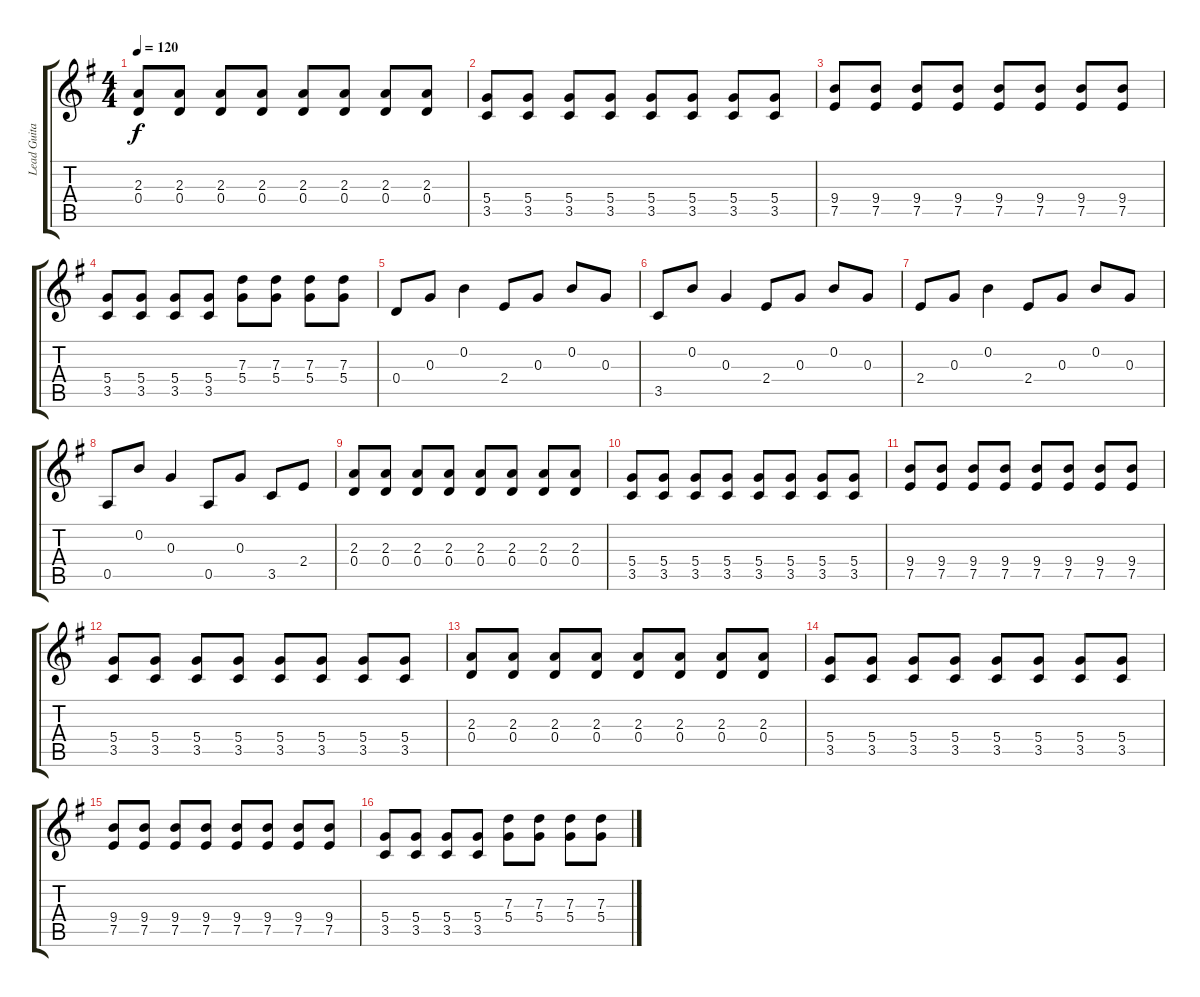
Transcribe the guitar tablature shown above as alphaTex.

\track ("Lead Guitar" "Lead Guita") {instrument acousticguitarsteel}
\staff {score tabs}
\tuning (E4 B3 G3 D3 A2 E2) {hide}
\ts (4 4)
\tempo 120
\clef g2
\ks g
(2.3 0.4).8{dy f} (2.3 0.4).8 (2.3 0.4).8 (2.3 0.4).8 (2.3 0.4).8 (2.3 0.4).8 (2.3 0.4).8 (2.3 0.4).8 |
(5.4 3.5).8 (5.4 3.5).8 (5.4 3.5).8 (5.4 3.5).8 (5.4 3.5).8 (5.4 3.5).8 (5.4 3.5).8 (5.4 3.5).8 |
(9.4 7.5).8 (9.4 7.5).8 (9.4 7.5).8 (9.4 7.5).8 (9.4 7.5).8 (9.4 7.5).8 (9.4 7.5).8 (9.4 7.5).8 |
(5.4 3.5).8 (5.4 3.5).8 (5.4 3.5).8 (5.4 3.5).8 (7.3 5.4).8 (7.3 5.4).8 (7.3 5.4).8 (7.3 5.4).8 |
0.4.8 0.3.8 0.2.4 2.4.8 0.3.8 0.2.8 0.3.8 |
3.5.8 0.2.8 0.3.4 2.4.8 0.3.8 0.2.8 0.3.8 |
2.4.8 0.3.8 0.2.4 2.4.8 0.3.8 0.2.8 0.3.8 |
0.5.8 0.2.8 0.3.4 0.5.8 0.3.8 3.5.8 2.4.8 |
(2.3 0.4).8 (2.3 0.4).8 (2.3 0.4).8 (2.3 0.4).8 (2.3 0.4).8 (2.3 0.4).8 (2.3 0.4).8 (2.3 0.4).8 |
(5.4 3.5).8 (5.4 3.5).8 (5.4 3.5).8 (5.4 3.5).8 (5.4 3.5).8 (5.4 3.5).8 (5.4 3.5).8 (5.4 3.5).8 |
(9.4 7.5).8 (9.4 7.5).8 (9.4 7.5).8 (9.4 7.5).8 (9.4 7.5).8 (9.4 7.5).8 (9.4 7.5).8 (9.4 7.5).8 |
(5.4 3.5).8 (5.4 3.5).8 (5.4 3.5).8 (5.4 3.5).8 (5.4 3.5).8 (5.4 3.5).8 (5.4 3.5).8 (5.4 3.5).8 |
(2.3 0.4).8 (2.3 0.4).8 (2.3 0.4).8 (2.3 0.4).8 (2.3 0.4).8 (2.3 0.4).8 (2.3 0.4).8 (2.3 0.4).8 |
(5.4 3.5).8 (5.4 3.5).8 (5.4 3.5).8 (5.4 3.5).8 (5.4 3.5).8 (5.4 3.5).8 (5.4 3.5).8 (5.4 3.5).8 |
(9.4 7.5).8 (9.4 7.5).8 (9.4 7.5).8 (9.4 7.5).8 (9.4 7.5).8 (9.4 7.5).8 (9.4 7.5).8 (9.4 7.5).8 |
(5.4 3.5).8 (5.4 3.5).8 (5.4 3.5).8 (5.4 3.5).8 (7.3 5.4).8 (7.3 5.4).8 (7.3 5.4).8 (7.3 5.4).8
